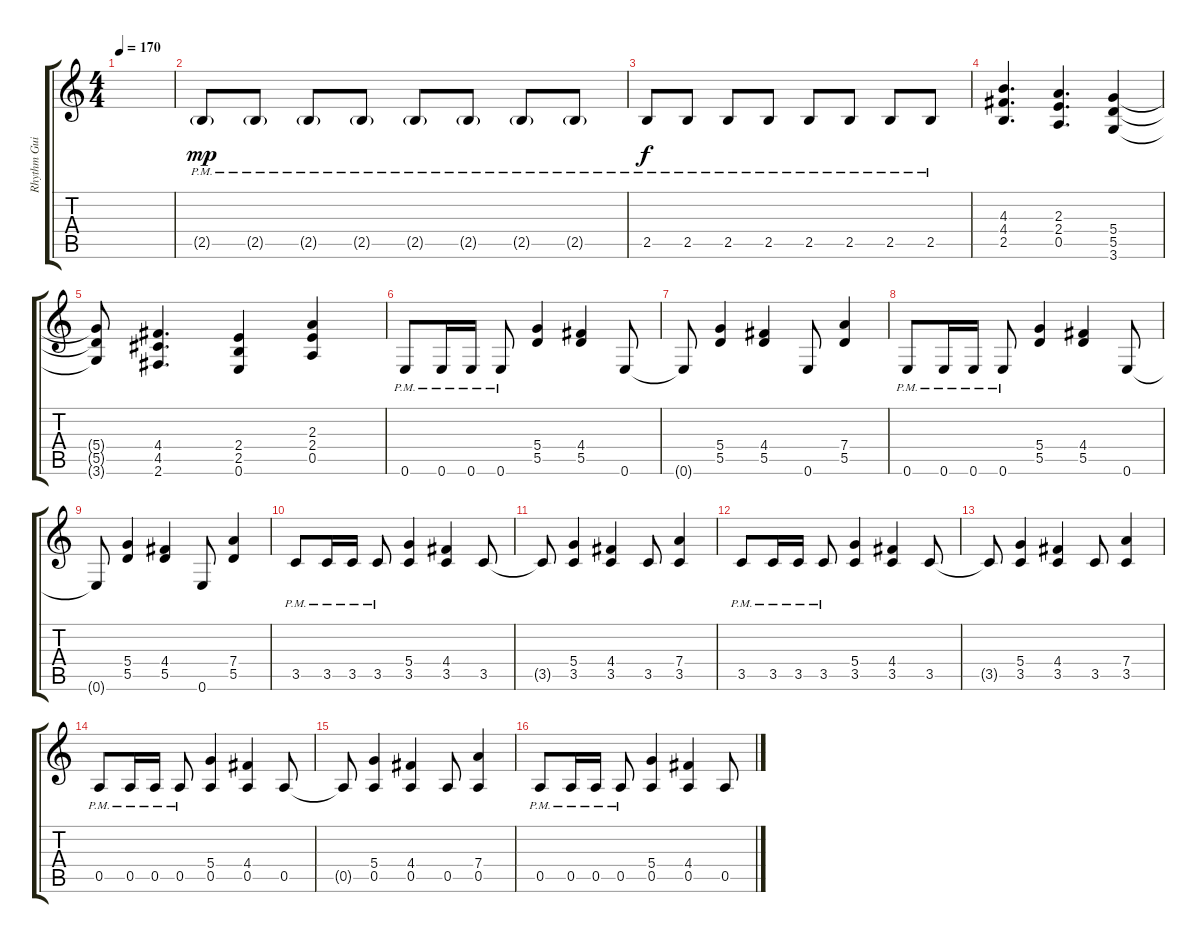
\track ("Rhythm Guitar 2" "Rhythm Gui") {instrument distortionguitar}
\staff {score tabs}
\tuning (E4 B3 G3 D3 A2 E2) {hide}
\ts (4 4)
\tempo 170
\clef g2
\ks c
|
2.5{g pm}.8{dy mp} 2.5{g pm}.8 2.5{g pm}.8 2.5{g pm}.8 2.5{g pm}.8 2.5{g pm}.8 2.5{g pm}.8 2.5{g pm}.8 |
2.5{pm}.8{dy f} 2.5{pm}.8 2.5{pm}.8 2.5{pm}.8 2.5{pm}.8 2.5{pm}.8 2.5{pm}.8 2.5{pm}.8 |
(4.3 4.4 2.5).4{d} (2.3 2.4 0.5).4{d} (5.4 5.5 3.6).4 |
(5.4{t} 5.5{t} 3.6{t}).8 (4.4 4.5 2.6).4{d} (2.4 2.5 0.6).4 (2.3 2.4 0.5).4 |
0.6{pm}.8 0.6{pm}.16 0.6{pm}.16 0.6{pm}.8 (5.4 5.5).4 (4.4 5.5).4 0.6.8 |
0.6{t}.8 (5.4 5.5).4 (4.4 5.5).4 0.6.8 (7.4 5.5).4 |
0.6{pm}.8 0.6{pm}.16 0.6{pm}.16 0.6{pm}.8 (5.4 5.5).4 (4.4 5.5).4 0.6.8 |
0.6{t}.8 (5.4 5.5).4 (4.4 5.5).4 0.6.8 (7.4 5.5).4 |
3.5{pm}.8 3.5{pm}.16 3.5{pm}.16 3.5{pm}.8 (5.4 3.5).4 (4.4 3.5).4 3.5.8 |
3.5{t}.8 (5.4 3.5).4 (4.4 3.5).4 3.5.8 (7.4 3.5).4 |
3.5{pm}.8 3.5{pm}.16 3.5{pm}.16 3.5{pm}.8 (5.4 3.5).4 (4.4 3.5).4 3.5.8 |
3.5{t}.8 (5.4 3.5).4 (4.4 3.5).4 3.5.8 (7.4 3.5).4 |
0.5{pm}.8 0.5{pm}.16 0.5{pm}.16 0.5{pm}.8 (5.4 0.5).4 (4.4 0.5).4 0.5.8 |
0.5{t}.8 (5.4 0.5).4 (4.4 0.5).4 0.5.8 (7.4 0.5).4 |
0.5{pm}.8 0.5{pm}.16 0.5{pm}.16 0.5{pm}.8 (5.4 0.5).4 (4.4 0.5).4 0.5.8
